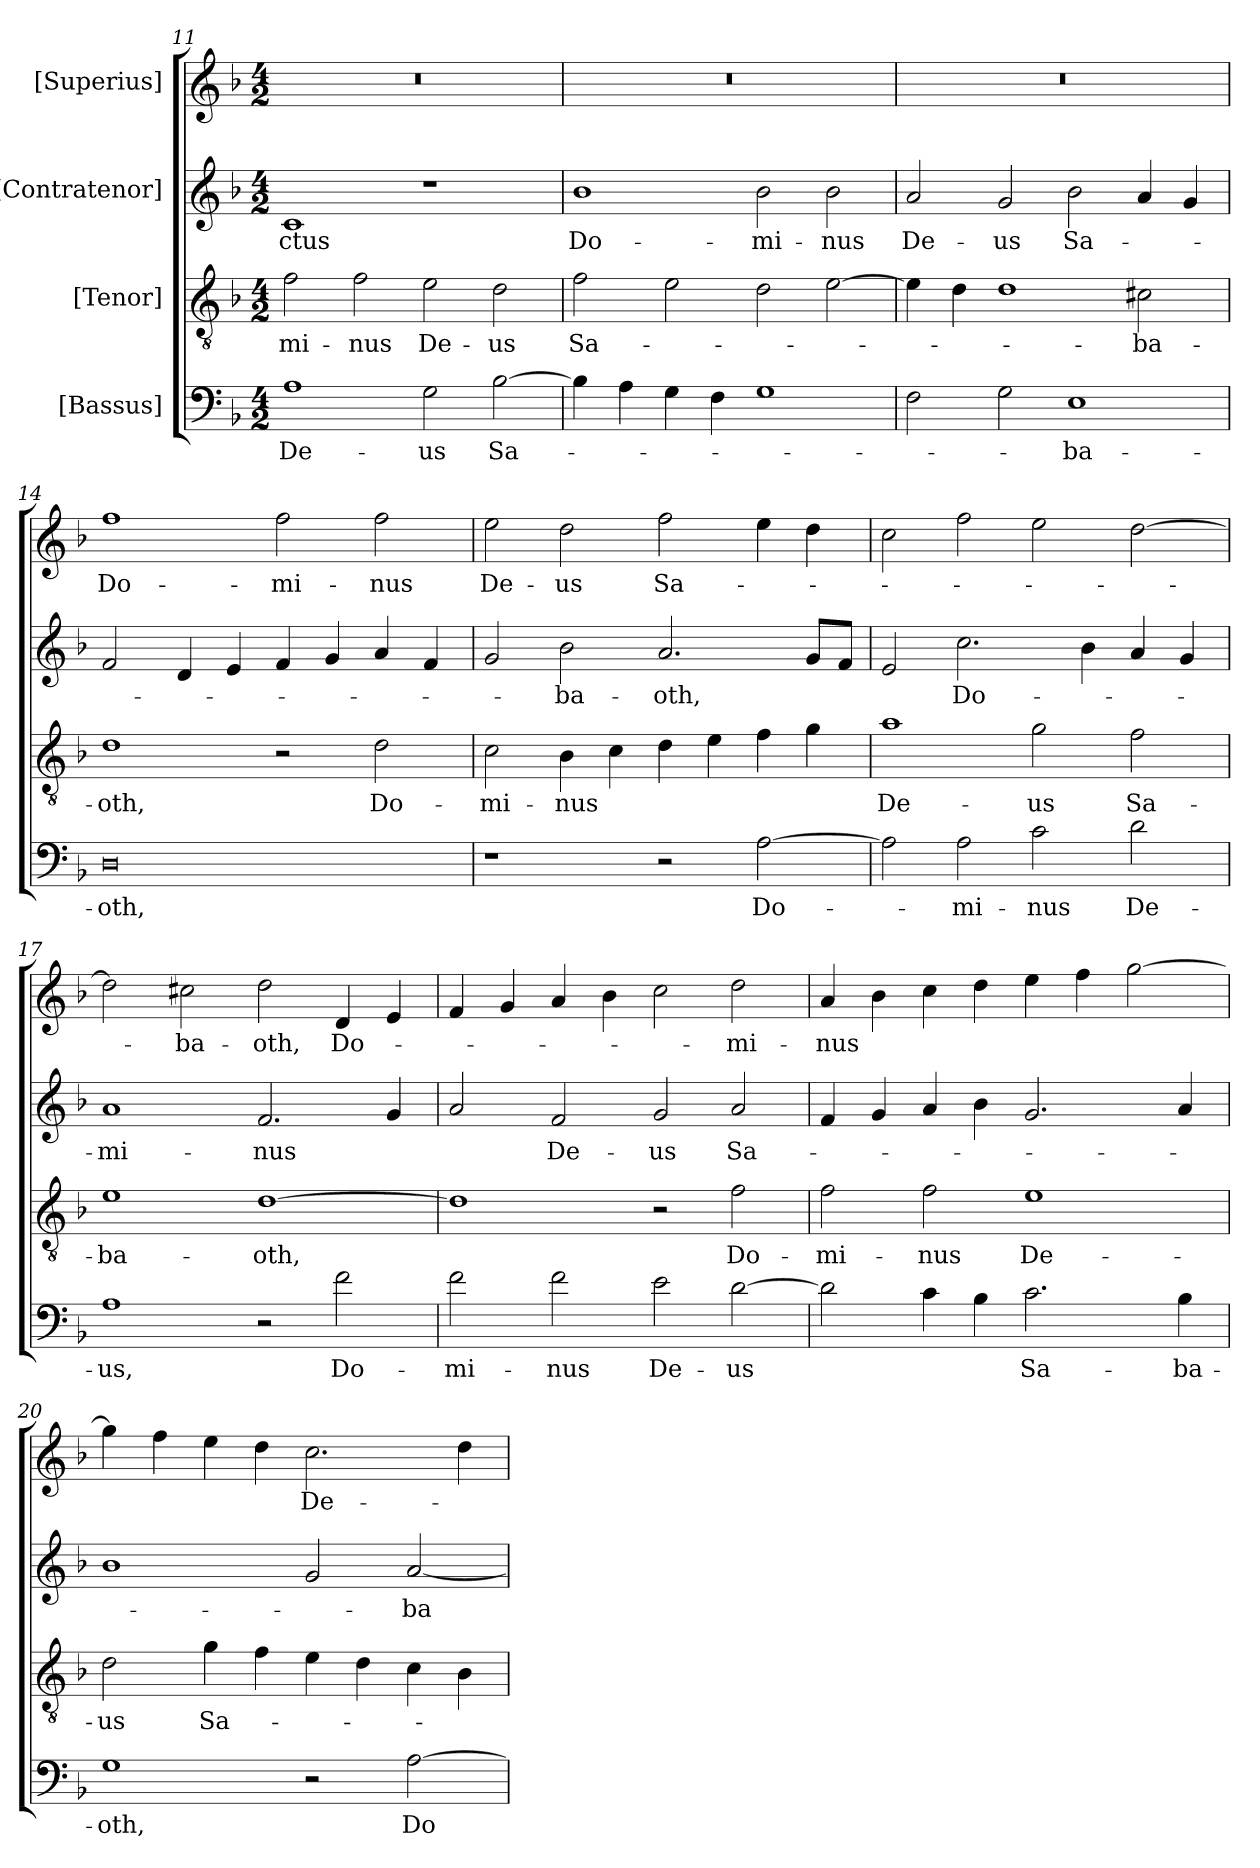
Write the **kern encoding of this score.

**kern	**text	**kern	**text	**kern	**text	**kern	**text
*part4	*part4	*part3	*part3	*part2	*part2	*part1	*part1
*staff4	*staff4	*staff3	*staff3	*staff2	*staff2	*staff1	*staff1
*I"[Bassus]	*	*I"[Tenor]	*	*I"[Contratenor]	*	*I"[Superius]	*
*clefF4	*	*clefGv2	*	*clefG2	*	*clefG2	*
*k[b-]	*	*k[b-]	*	*k[b-]	*	*k[b-]	*
*M4/2	*	*M4/2	*	*M4/2	*	*M4/2	*
=11	=11	=11	=11	=11	=11	=11	=11
1A\	De-	2f\	-mi-	1c/	-ctus	0r	.
.	.	2f\	-nus	.	.	.	.
2G\	-us	2e\	De-	1r	.	.	.
[2B-\	Sa-	2d\	-us	.	.	.	.
=12	=12	=12	=12	=12	=12	=12	=12
4B-\]	.	2f\	Sa-	1b-\	Do-	0r	.
4A\	.	.	.	.	.	.	.
4G\	.	2e\	.	.	.	.	.
4F\	.	.	.	.	.	.	.
1G\	.	2d\	.	2b-\	-mi-	.	.
.	.	[2e\	.	2b-\	-nus	.	.
=13	=13	=13	=13	=13	=13	=13	=13
2F\	.	4e\]	.	2a/	De-	0r	.
.	.	4d\	.	.	.	.	.
2G\	.	1d\	.	2g/	-us	.	.
1E\	-ba-	.	.	2b-\	Sa-	.	.
.	.	2c#X\	-ba-	4a/	.	.	.
.	.	.	.	4g/	.	.	.
=14	=14	=14	=14	=14	=14	=14	=14
0D\	-oth,	1d\	-oth,	2f/	.	1ff\	Do-
.	.	.	.	4d/	.	.	.
.	.	.	.	4e/	.	.	.
.	.	2r	.	4f/	.	2ff\	-mi-
.	.	.	.	4g/	.	.	.
.	.	2d\	Do-	4a/	.	2ff\	-nus
.	.	.	.	4f/	.	.	.
=15	=15	=15	=15	=15	=15	=15	=15
1r	.	2c\	-mi-	2g/	.	2ee\	De-
.	.	4B-\	-nus	2b-\	-ba-	2dd\	-us
.	.	4c\	.	.	.	.	.
2r	.	4d\	.	2.a/	-oth,	2ff\	Sa-
.	.	4e\	.	.	.	.	.
[2A\	Do-	4f\	.	.	.	4ee\	.
.	.	4g\	.	8g/L	.	4dd\	.
.	.	.	.	8f/J	.	.	.
=16	=16	=16	=16	=16	=16	=16	=16
2A\]	.	1a\	De-	2e/	.	2cc\	.
2A\	-mi-	.	.	2.cc\	Do-	2ff\	.
2c\	-nus	2g\	-us	.	.	2ee\	.
.	.	.	.	4b-\	.	.	.
2d\	De-	2f\	Sa-	4a/	.	[2dd\	.
.	.	.	.	4g/	.	.	.
=17	=17	=17	=17	=17	=17	=17	=17
1A\	-us,	1e\	-ba-	1a/	-mi-	2dd\]	.
.	.	.	.	.	.	2cc#X\	-ba-
2r	.	[1d\	-oth,	2.f/	-nus	2dd\	-oth,
2f\	Do-	.	.	.	.	4d/	Do-
.	.	.	.	4g/	.	4e/	.
=18	=18	=18	=18	=18	=18	=18	=18
2f\	-mi-	1d\]	.	2a/	.	4f/	.
.	.	.	.	.	.	4g/	.
2f\	-nus	.	.	2f/	De-	4a/	.
.	.	.	.	.	.	4b-\	.
2e\	De-	2r	.	2g/	-us	2cc\	.
[2d\	-us	2f\	Do-	2a/	Sa-	2dd\	-mi-
=19	=19	=19	=19	=19	=19	=19	=19
2d\]	.	2f\	-mi-	4f/	.	4a/	-nus
.	.	.	.	4g/	.	4b-\	.
4c\	.	2f\	-nus	4a/	.	4cc\	.
4B-\	.	.	.	4b-\	.	4dd\	.
2.c\	Sa-	1e\	De-	2.g/	.	4ee\	.
.	.	.	.	.	.	4ff\	.
.	.	.	.	.	.	[2gg\	.
4B-\	-ba-	.	.	4a/	.	.	.
=20	=20	=20	=20	=20	=20	=20	=20
1G\	-oth,	2d\	-us	1b-\	.	4gg\]	.
.	.	.	.	.	.	4ff\	.
.	.	4g\	Sa-	.	.	4ee\	.
.	.	4f\	.	.	.	4dd\	.
2r	.	4e\	.	2g/	.	2.cc\	De-
.	.	4d\	.	.	.	.	.
[2A\	Do-	4c\	.	[2a/	-ba-	.	.
.	.	4B-\	.	.	.	4dd\	.
=	=	=	=	=	=	=	=
*-	*-	*-	*-	*-	*-	*-	*-
